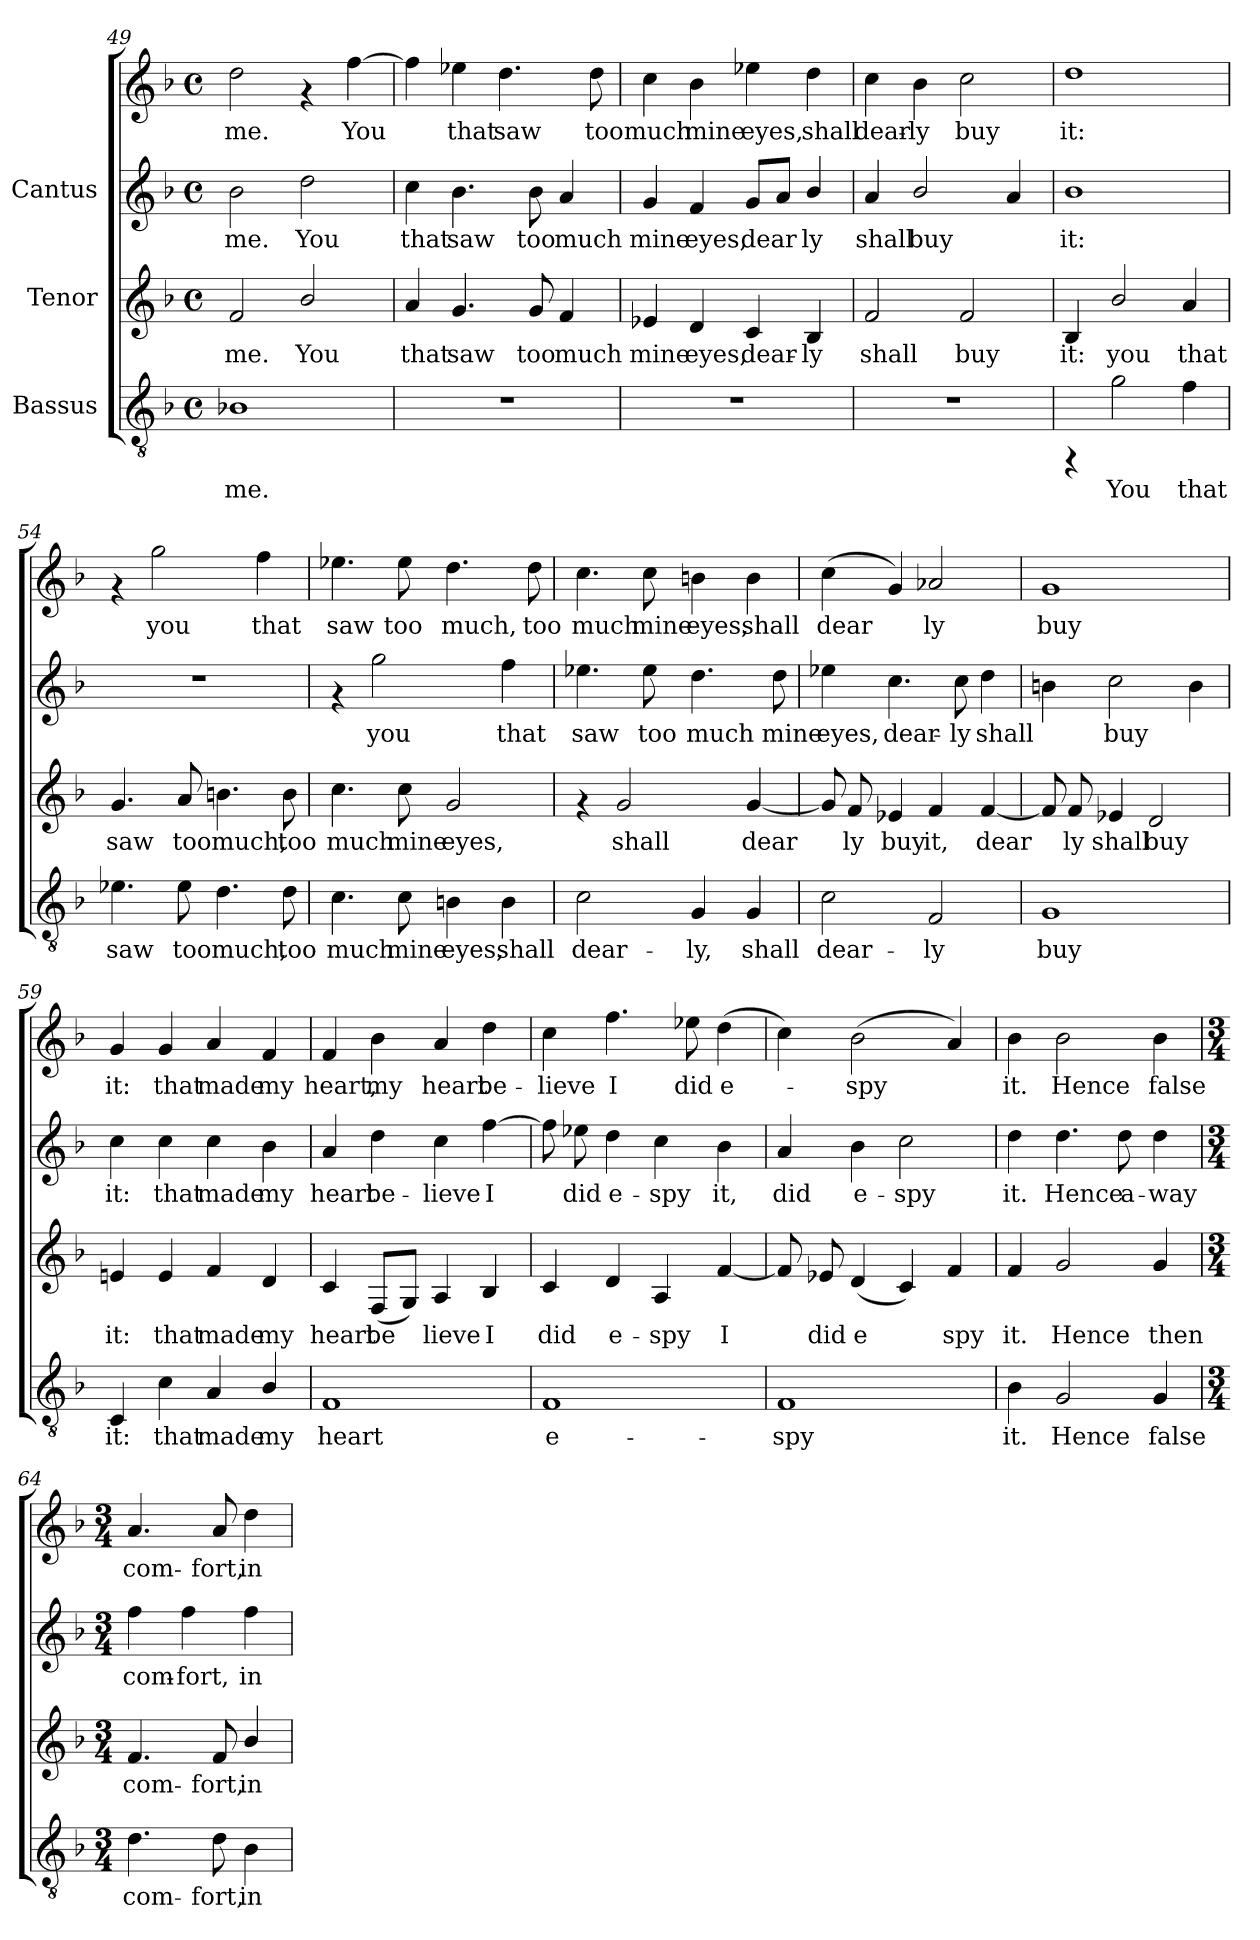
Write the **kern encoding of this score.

**kern	**text	**kern	**text	**kern	**text	**kern	**text
*part3	*part3	*part2	*part2	*part1	*part1	*part1	*part1
*staff4	*staff4	*staff3	*staff3	*staff2	*staff2	*staff1	*staff1
*I"Bassus	*	*I"Tenor	*	*I"Cantus	*	*	*
!!LO:LB:g=z
*clefGv2	*	*clefG2	*	*clefG2	*	*clefG2	*
*k[b-]	*	*k[b-]	*	*k[b-]	*	*k[b-]	*
*F:	*	*F:	*	*F:	*	*F:	*
*M4/4	*	*M4/4	*	*M4/4	*	*M4/4	*
*met(c)	*	*met(c)	*	*met(c)	*	*met(c)	*
=49	=49	=49	=49	=49	=49	=49	=49
!	!LO:LY:b:cj	!	!LO:LY:b:cj	!	!LO:LY:b:cj	!	!LO:LY:b:cj
1B-X	me.	2f/	me.	2b-\	me.	2dd\	me.
!	!	!	!LO:LY:b:cj	!	!LO:LY:b:cj	!	!
.	.	2b-/	You	2dd\	You	4rf	.
!	!	!	!	!	!	!	!LO:LY:b:cj
.	.	.	.	.	.	[>4ff\	You
=50	=50	=50	=50	=50	=50	=50	=50
!	!	!	!LO:LY:b:cj	!	!LO:LY:b:cj	!	!LO:LY:b:cj
1r	.	4a/	that	4cc\	that	4ff\]	.
!	!	!	!LO:LY:b:cj	!	!LO:LY:b:cj	!	!LO:LY:b:cj
.	.	4.g/	saw	4.b-\	saw	4ee-X\	that
!	!	!	!	!	!	!	!LO:LY:b:cj
.	.	.	.	.	.	4.dd\	saw
!	!	!	!LO:LY:b:cj	!	!LO:LY:b:cj	!	!
.	.	8g/	too	8b-\	too	.	.
!	!	!	!LO:LY:b:cj	!	!LO:LY:b:cj	!	!
.	.	4f/	much	4a/	much	.	.
!	!	!	!	!	!	!	!LO:LY:b:cj
.	.	.	.	.	.	8dd\	too
=51	=51	=51	=51	=51	=51	=51	=51
!	!	!	!LO:LY:b:cj	!	!LO:LY:b:cj	!	!LO:LY:b:cj
1r	.	4e-X/	mine	4g/	mine	4cc\	much
!	!	!	!LO:LY:b:cj	!	!LO:LY:b:cj	!	!LO:LY:b:cj
.	.	4d/	eyes,	4f/	eyes,	4b-\	mine
!	!	!	!LO:LY:b:cj	!	!LO:LY:b:cj	!	!LO:LY:b:cj
.	.	4c/	dear-	8g/L	dear-	4ee-X\	eyes,
!	!	!	!	!	!LO:LY:b:cj	!	!
.	.	.	.	8a/J	-	.	.
!	!	!	!LO:LY:b:cj	!	!LO:LY:b:cj	!	!LO:LY:b:cj
.	.	4B-/	-ly	4b-/	ly	4dd\	shall
=52	=52	=52	=52	=52	=52	=52	=52
!	!	!	!LO:LY:b:cj	!	!LO:LY:b:cj	!	!LO:LY:b:cj
1r	.	2f/	shall	4a/	shall	4cc\	dear-
!	!	!	!	!	!LO:LY:b:cj	!	!LO:LY:b:cj
.	.	.	.	2b-/	buy	4b-\	-ly
!	!	!	!LO:LY:b:cj	!	!	!	!LO:LY:b:cj
.	.	2f/	buy	.	.	2cc\	buy
!	!	!	!	!	!LO:LY:b:cj	!	!
.	.	.	.	4a/	.	.	.
=53	=53	=53	=53	=53	=53	=53	=53
!	!	!	!LO:LY:b:cj	!	!LO:LY:b:cj	!	!LO:LY:b:cj
4rFF	.	4B-/	it:	1b-	it:	1dd	it:
!	!LO:LY:b:cj	!	!LO:LY:b:cj	!	!	!	!
2g\	You	2b-/	you	.	.	.	.
!	!LO:LY:b:cj	!	!LO:LY:b:cj	!	!	!	!
4f\	that	4a/	that	.	.	.	.
!!LO:LB:g=z
=54	=54	=54	=54	=54	=54	=54	=54
!	!LO:LY:b:cj	!	!LO:LY:b:cj	!	!	!	!
4.e-X\	saw	4.g/	saw	1r	.	4rf	.
!	!	!	!	!	!	!	!LO:LY:b:cj
.	.	.	.	.	.	2gg\	you
!	!LO:LY:b:cj	!	!LO:LY:b:cj	!	!	!	!
8e-\	too	8a/	too	.	.	.	.
!	!LO:LY:b:cj	!	!LO:LY:b:cj	!	!	!	!
4.d\	much,	4.bn\	much,	.	.	.	.
!	!	!	!	!	!	!	!LO:LY:b:cj
.	.	.	.	.	.	4ff\	that
!	!LO:LY:b:cj	!	!LO:LY:b:cj	!	!	!	!
8d\	too	8b\	too	.	.	.	.
=55	=55	=55	=55	=55	=55	=55	=55
!	!LO:LY:b:cj	!	!LO:LY:b:cj	!	!	!	!LO:LY:b:cj
4.c\	much	4.cc\	much	4rf	.	4.ee-X\	saw
!	!	!	!	!	!LO:LY:b:cj	!	!
.	.	.	.	2gg\	you	.	.
!	!LO:LY:b:cj	!	!LO:LY:b:cj	!	!	!	!LO:LY:b:cj
8c\	mine	8cc\	mine	.	.	8ee-\	too
!	!LO:LY:b:cj	!	!LO:LY:b:cj	!	!	!	!LO:LY:b:cj
4Bn\	eyes,	2g/	eyes,	.	.	4.dd\	much,
!	!LO:LY:b:cj	!	!	!	!LO:LY:b:cj	!	!
4B\	shall	.	.	4ff\	that	.	.
!	!	!	!	!	!	!	!LO:LY:b:cj
.	.	.	.	.	.	8dd\	too
=56	=56	=56	=56	=56	=56	=56	=56
!	!LO:LY:b:cj	!	!	!	!LO:LY:b:cj	!	!LO:LY:b:cj
2c\	dear-	4rf	.	4.ee-X\	saw	4.cc\	much
!	!	!	!LO:LY:b:cj	!	!	!	!
.	.	2g/	shall	.	.	.	.
!	!	!	!	!	!LO:LY:b:cj	!	!LO:LY:b:cj
.	.	.	.	8ee-\	too	8cc\	mine
!	!LO:LY:b:cj	!	!	!	!LO:LY:b:cj	!	!LO:LY:b:cj
4G/	-ly,	.	.	4.dd\	much	4bn\	eyes,
!	!LO:LY:b:cj	!	!LO:LY:b:cj	!	!	!	!LO:LY:b:cj
4G/	shall	[<4g/	dear-	.	.	4b\	shall
!	!	!	!	!	!LO:LY:b:cj	!	!
.	.	.	.	8dd\	mine	.	.
=57	=57	=57	=57	=57	=57	=57	=57
!	!LO:LY:b:cj	!	!LO:LY:b:cj	!	!LO:LY:b:cj	!	!LO:LY:b:cj
2c\	dear-	8g/]	-	4ee-X\	eyes,	(>4cc\	dear-
!	!	!	!LO:LY:b:cj	!	!	!	!
.	.	8f/	ly	.	.	.	.
!	!	!	!LO:LY:b:cj	!	!LO:LY:b:cj	!	!LO:LY:b:cj
.	.	4e-X/	buy	4.cc\	dear-	4g/)	-
!	!LO:LY:b:cj	!	!LO:LY:b:cj	!	!	!	!LO:LY:b:cj
2F/	-ly	4f/	it,	.	.	2a-X/	ly
!	!	!	!	!	!LO:LY:b:cj	!	!
.	.	.	.	8cc\	-ly	.	.
!	!	!	!LO:LY:b:cj	!	!LO:LY:b:cj	!	!
.	.	[<4f/	dear-	4dd\	shall	.	.
!!LO:PB:g=z
=58	=58	=58	=58	=58	=58	=58	=58
!	!LO:LY:b:cj	!	!LO:LY:b:cj	!	!LO:LY:b:cj	!	!LO:LY:b:cj
1G	buy	8f/]	-	4bn\	.	1g	buy
!	!	!	!LO:LY:b:cj	!	!	!	!
.	.	8f/	ly	.	.	.	.
!	!	!	!LO:LY:b:cj	!	!LO:LY:b:cj	!	!
.	.	4e-X/	shall	2cc\	buy	.	.
!	!	!	!LO:LY:b:cj	!	!	!	!
.	.	2d/	buy	.	.	.	.
!	!	!	!	!	!LO:LY:b:cj	!	!
.	.	.	.	4b\	.	.	.
=59	=59	=59	=59	=59	=59	=59	=59
!	!LO:LY:b:cj	!	!LO:LY:b:cj	!	!LO:LY:b:cj	!	!LO:LY:b:cj
4C/	it:	4en/	it:	4cc\	it:	4g/	it:
!	!LO:LY:b:cj	!	!LO:LY:b:cj	!	!LO:LY:b:cj	!	!LO:LY:b:cj
4c\	that	4e/	that	4cc\	that	4g/	that
!	!LO:LY:b:cj	!	!LO:LY:b:cj	!	!LO:LY:b:cj	!	!LO:LY:b:cj
4A/	made	4f/	made	4cc\	made	4a/	made
!	!LO:LY:b:cj	!	!LO:LY:b:cj	!	!LO:LY:b:cj	!	!LO:LY:b:cj
4B-/	my	4d/	my	4b-\	my	4f/	my
=60	=60	=60	=60	=60	=60	=60	=60
!	!LO:LY:b:cj	!	!LO:LY:b:cj	!	!LO:LY:b:cj	!	!LO:LY:b:cj
1F	heart	4c/	heart	4a/	-heart	4f/	heart,
!	!	!	!LO:LY:b:cj	!	!LO:LY:b:cj	!	!LO:LY:b:cj
.	.	(<8F/L	be-	4dd\	be-	4b-\	my
!	!	!	!LO:LY:b:cj	!	!	!	!
.	.	8G/J)	-	.	.	.	.
!	!	!	!LO:LY:b:cj	!	!LO:LY:b:cj	!	!LO:LY:b:cj
.	.	4A/	lieve	4cc\	-lieve	4a/	heart
!	!	!	!LO:LY:b:cj	!	!LO:LY:b:cj	!	!LO:LY:b:cj
.	.	4B-/	I	[>4ff\	I	4dd\	be-
=61	=61	=61	=61	=61	=61	=61	=61
!	!LO:LY:b:cj	!	!LO:LY:b:cj	!	!LO:LY:b:cj	!	!LO:LY:b:cj
1F	e-	4c/	did	8ff\]	-	4cc\	lieve
!	!	!	!	!	!LO:LY:b:cj	!	!
.	.	.	.	8ee-X\	did	.	.
!	!	!	!LO:LY:b:cj	!	!LO:LY:b:cj	!	!LO:LY:b:cj
.	.	4d/	e-	4dd\	e-	4.ff\	I
!	!	!	!LO:LY:b:cj	!	!LO:LY:b:cj	!	!
.	.	4A/	-spy	4cc\	-spy	.	.
!	!	!	!	!	!	!	!LO:LY:b:cj
.	.	.	.	.	.	8ee-X\	did
!	!	!	!LO:LY:b:cj	!	!LO:LY:b:cj	!	!LO:LY:b:cj
.	.	[<4f/	I	4b-\	it,	(>4dd\	e-
!!LO:LB:g=z
=62	=62	=62	=62	=62	=62	=62	=62
!	!LO:LY:b:cj	!	!LO:LY:b:cj	!	!LO:LY:b:cj	!	!LO:LY:b:cj
1F	-spy	8f/]	.	4a/	did	4cc\)	.
!	!	!	!LO:LY:b:cj	!	!	!	!
.	.	8e-X/	did	.	.	.	.
!	!	!	!LO:LY:b:cj	!	!LO:LY:b:cj	!	!LO:LY:b:cj
.	.	(<4d/	e-	4b-\	e-	(>2b-\	spy
!	!	!	!LO:LY:b:cj	!	!LO:LY:b:cj	!	!
.	.	4c/)	-	2cc\	-spy	.	.
!	!	!	!LO:LY:b:cj	!	!	!	!LO:LY:b:cj
.	.	4f/	spy	.	.	4a/)	.
=63	=63	=63	=63	=63	=63	=63	=63
!	!LO:LY:b:cj	!	!LO:LY:b:cj	!	!LO:LY:b:cj	!	!LO:LY:b:cj
4B-\	it.	4f/	it.	4dd\	it.	4b-\	it.
!	!LO:LY:b:cj	!	!LO:LY:b:cj	!	!LO:LY:b:cj	!	!LO:LY:b:cj
2G/	Hence	2g/	Hence	4.dd\	Hence	2b-\	Hence
!	!	!	!	!	!LO:LY:b:cj	!	!
.	.	.	.	8dd\	a-	.	.
!	!LO:LY:b:cj	!	!LO:LY:b:cj	!	!LO:LY:b:cj	!	!LO:LY:b:cj
4G/	false	4g/	then	4dd\	-way	4b-\	false
=64	=64	=64	=64	=64	=64	=64	=64
*M3/4	*	*M3/4	*	*M3/4	*	*M3/4	*
!	!LO:LY:b:cj	!	!LO:LY:b:cj	!	!LO:LY:b:cj	!	!LO:LY:b:cj
4.d\	com-	4.f/	com-	4ff\	com-	4.a/	com-
!	!	!	!	!	!LO:LY:b:cj	!	!
.	.	.	.	4ff\	-fort,	.	.
!	!LO:LY:b:cj	!	!LO:LY:b:cj	!	!	!	!LO:LY:b:cj
8d\	-fort,	8f/	-fort,	.	.	8a/	-fort,
!	!LO:LY:b:cj	!	!LO:LY:b:cj	!	!LO:LY:b:cj	!	!LO:LY:b:cj
4B-\	in	4b-/	in	4ff\	in	4dd\	in
=	=	=	=	=	=	=	=
*-	*-	*-	*-	*-	*-	*-	*-
